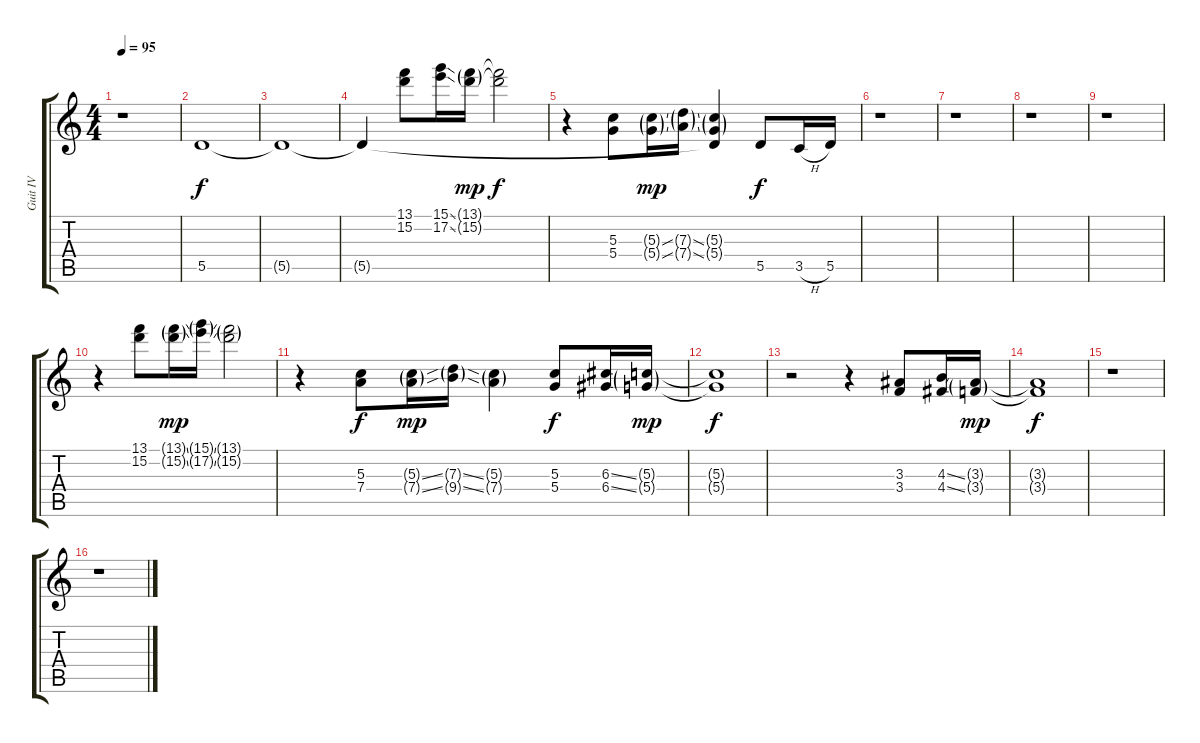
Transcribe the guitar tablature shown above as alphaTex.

\track ("Guit IV" "Guit IV") {instrument overdrivenguitar}
\staff {score tabs}
\tuning (E4 B3 G3 D3 A2 E2) {hide}
\ts (4 4)
\tempo 95
\clef g2
\ks c
r.1{dy mp} |
5.5.1{dy f} |
5.5{t}.1{balance 0} |
5.5{t}.4 (13.1 15.2).8 (15.1{ss} 17.2{ss}).16 (13.1{g} 15.2{g}).16{dy mp} (13.1{t} 15.2{t}).2{dy f} |
r.4 (5.3 5.4).8 (5.3{ss g} 5.4{ss g}).16{dy mp} (7.3{ss g} 7.4{ss g}).16 (5.3{g} 5.4{g} 5.5{t}).4 5.5.8{dy f} 3.5{h}.16 5.5.16 |
r.1 |
r.1 |
r.1 |
r.1 |
r.4 (13.1 15.2).8 (13.1{ss g} 15.2{ss g}).16{dy mp} (15.1{ss g} 17.2{ss g}).16 (13.1{g} 15.2{g}).2 |
r.4 (5.3 7.4).8{dy f} (5.3{ss g} 7.4{ss g}).16{dy mp} (7.3{ss g} 9.4{ss g}).16 (5.3{g} 7.4{g}).4 (5.3 5.4).8{dy f} (6.3{ss} 6.4{ss}).16 (5.3{g} 5.4{g}).16{dy mp} |
(5.3{t} 5.4{t}).1{dy f} |
r.2 r.4 (3.3 3.4).8 (4.3{ss} 4.4{ss}).16 (3.3{g} 3.4{g}).16{dy mp} |
(3.3{t} 3.4{t}).1{dy f} |
r.1 |
r.1
